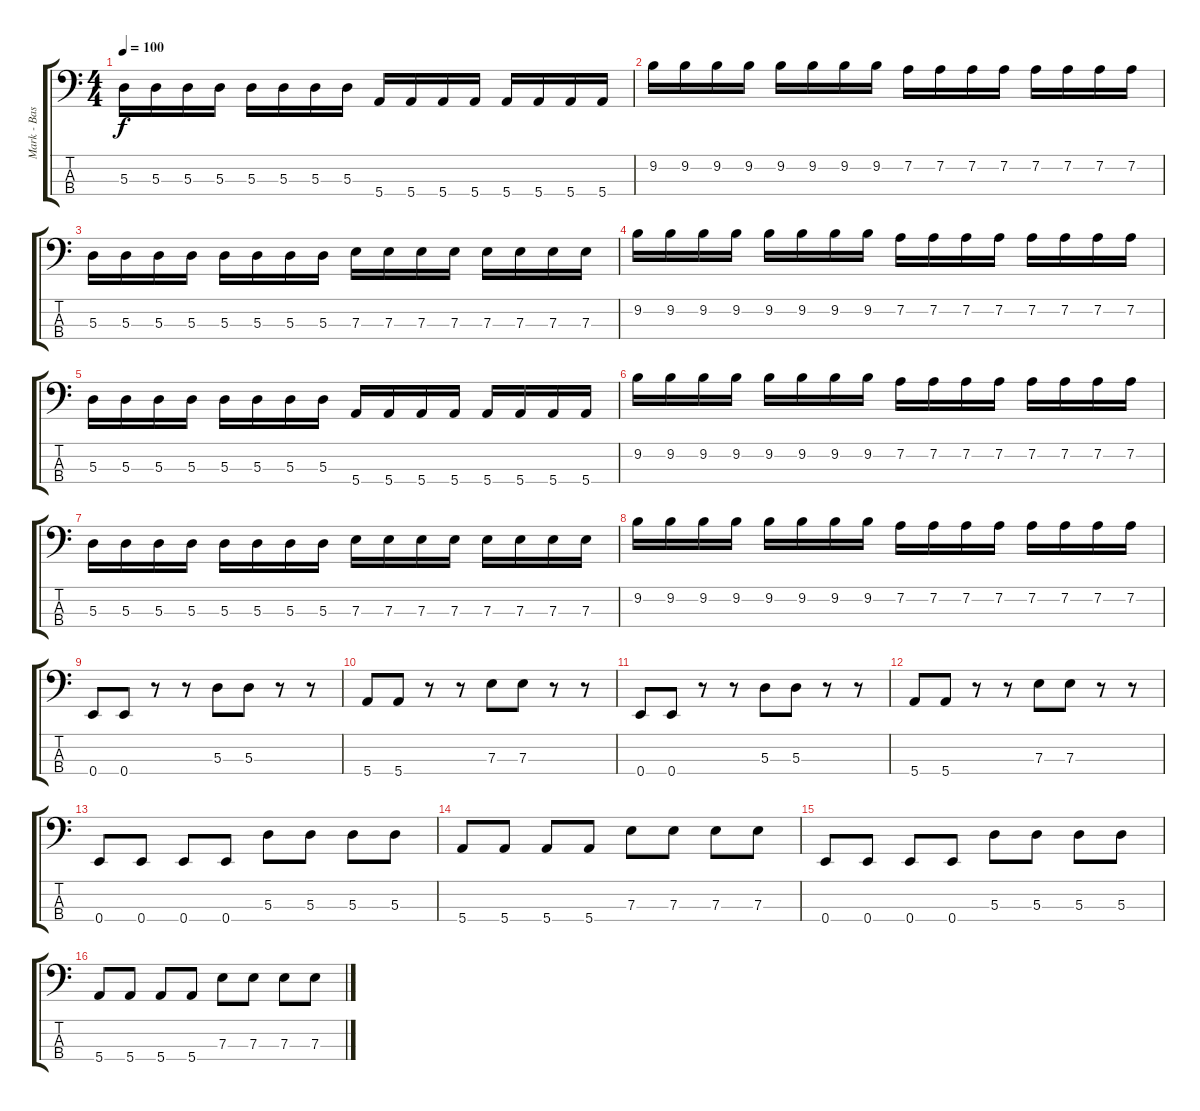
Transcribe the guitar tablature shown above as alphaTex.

\track ("Mark - Bass {Tabbed by Peter B.}" "Mark - Bas") {instrument electricbassfinger}
\staff {score tabs}
\tuning (G2 D2 A1 E1) {hide}
\ts (4 4)
\tempo 100
\clef f4
\ks c
5.3.16{dy f} 5.3.16 5.3.16 5.3.16 5.3.16 5.3.16 5.3.16 5.3.16 5.4.16 5.4.16 5.4.16 5.4.16 5.4.16 5.4.16 5.4.16 5.4.16 |
9.2.16 9.2.16 9.2.16 9.2.16 9.2.16 9.2.16 9.2.16 9.2.16 7.2.16 7.2.16 7.2.16 7.2.16 7.2.16 7.2.16 7.2.16 7.2.16 |
5.3.16 5.3.16 5.3.16 5.3.16 5.3.16 5.3.16 5.3.16 5.3.16 7.3.16 7.3.16 7.3.16 7.3.16 7.3.16 7.3.16 7.3.16 7.3.16 |
9.2.16 9.2.16 9.2.16 9.2.16 9.2.16 9.2.16 9.2.16 9.2.16 7.2.16 7.2.16 7.2.16 7.2.16 7.2.16 7.2.16 7.2.16 7.2.16 |
5.3.16 5.3.16 5.3.16 5.3.16 5.3.16 5.3.16 5.3.16 5.3.16 5.4.16 5.4.16 5.4.16 5.4.16 5.4.16 5.4.16 5.4.16 5.4.16 |
9.2.16 9.2.16 9.2.16 9.2.16 9.2.16 9.2.16 9.2.16 9.2.16 7.2.16 7.2.16 7.2.16 7.2.16 7.2.16 7.2.16 7.2.16 7.2.16 |
5.3.16 5.3.16 5.3.16 5.3.16 5.3.16 5.3.16 5.3.16 5.3.16 7.3.16 7.3.16 7.3.16 7.3.16 7.3.16 7.3.16 7.3.16 7.3.16 |
9.2.16 9.2.16 9.2.16 9.2.16 9.2.16 9.2.16 9.2.16 9.2.16 7.2.16 7.2.16 7.2.16 7.2.16 7.2.16 7.2.16 7.2.16 7.2.16 |
0.4.8 0.4.8 r.8 r.8 5.3.8 5.3.8 r.8 r.8 |
5.4.8 5.4.8 r.8 r.8 7.3.8 7.3.8 r.8 r.8 |
0.4.8 0.4.8 r.8 r.8 5.3.8 5.3.8 r.8 r.8 |
5.4.8 5.4.8 r.8 r.8 7.3.8 7.3.8 r.8 r.8 |
0.4.8 0.4.8 0.4.8 0.4.8 5.3.8 5.3.8 5.3.8 5.3.8 |
5.4.8 5.4.8 5.4.8 5.4.8 7.3.8 7.3.8 7.3.8 7.3.8 |
0.4.8 0.4.8 0.4.8 0.4.8 5.3.8 5.3.8 5.3.8 5.3.8 |
5.4.8 5.4.8 5.4.8 5.4.8 7.3.8 7.3.8 7.3.8 7.3.8
